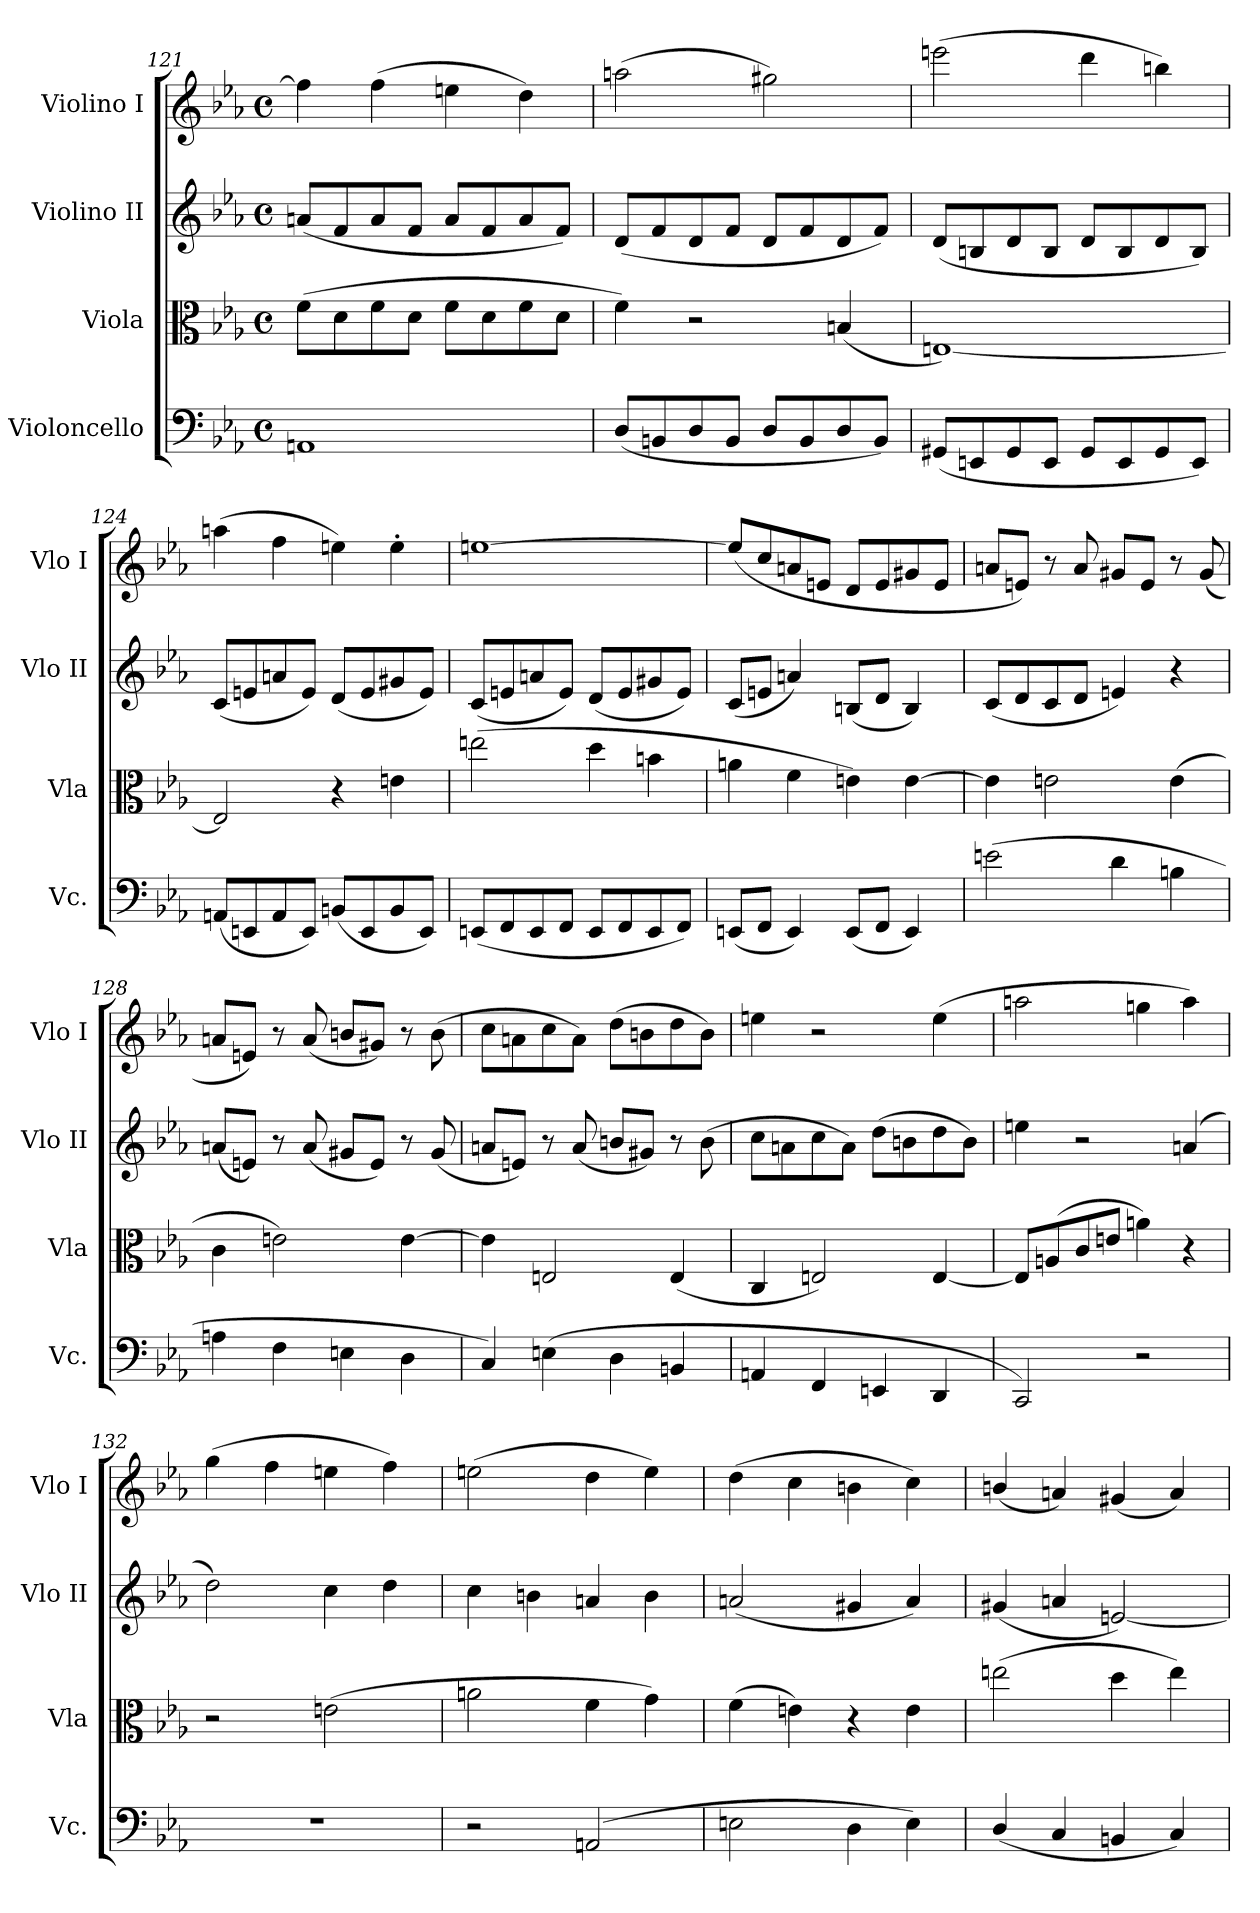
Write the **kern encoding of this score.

**kern	**kern	**kern	**kern
*part4	*part3	*part2	*part1
*staff4	*staff3	*staff2	*staff1
*I"Violoncello	*I"Viola	*I"Violino II	*I"Violino I
*I'Vc.	*I'Vla	*I'Vlo II	*I'Vlo I
*clefF4	*clefC3	*clefG2	*clefG2
*k[b-e-a-]	*k[b-e-a-]	*k[b-e-a-]	*k[b-e-a-]
*M4/4	*M4/4	*M4/4	*M4/4
*met(c)	*met(c)	*met(c)	*met(c)
=121	=121	=121	=121
1AAn	(>8f\L	(8an/L	4ff\]
.	8d\	8f/	.
.	8f\	8a/	(>4ff\
.	8d\J	8f/J	.
.	8f\L	8a/L	4een\
.	8d\	8f/	.
.	8f\	8a/	4dd\)
.	8d\J	8f/J)	.
=122	=122	=122	=122
(8D/L	4f\)	(8d/L	(>2aan\
8BBn/	.	8f/	.
8D/	2r	8d/	.
8BB/J	.	8f/J	.
8D/L	.	8d/L	2gg#X\)
8BB/	.	8f/	.
8D/	(4Bn/	8d/	.
8BB/J)	.	8f/J)	.
=123	=123	=123	=123
(8GG#X/L	[1En)	(8d/L	(>2eeen\
8EEn/	.	8Bn/	.
8GG#/	.	8d/	.
8EE/J	.	8B/J	.
8GG#/L	.	8d/L	4ddd\
8EE/	.	8B/	.
8GG#/	.	8d/	4bbn\)
8EE/J)	.	8B/J)	.
=124	=124	=124	=124
(8AAn/L	2E/]	(8c/L	(>4aan\
8EEn/	.	8en/	.
8AA/	.	8an/	4ff\
8EE/J)	.	8e/J)	.
(8BBn/L	4r	(8d/L	4een\)
8EE/	.	8e/	.
8BB/	4en\	8g#X/	4ee'\
8EE/J)	.	8e/J)	.
=125	=125	=125	=125
(8EEn/L	(>2een\	(8c/L	[1een
8FF/	.	8en/	.
8EE/	.	8an/	.
8FF/J	.	8e/J)	.
8EE/L	4dd\	(8d/L	.
8FF/	.	8e/	.
8EE/	4bn\	8g#X/	.
8FF/J)	.	8e/J)	.
=126	=126	=126	=126
(8EEn/L	4an\	(8c/L	(>8ee/L]
8FF/J	.	8en/J	8cc/
4EE/)	4f\	4an/)	8an/
.	.	.	8en/J
(8EE/L	4en\)	(8Bn/L	8d/L
8FF/J	.	8d/J	8e/
4EE/)	[4e\	4B/)	8g#X/
.	.	.	8e/J
!!LO:LB:g=z
=127	=127	=127	=127
(>2en\	4e\]	(8c/L	8an/L
.	.	8d/	8en/J)
.	2en\	8c/	8r
.	.	8d/J	8a/
4d\	.	4en/)	8g#X/L
.	.	.	8e/J
4Bn\	(>4e\	4r	8r
.	.	.	(8g#/
=128	=128	=128	=128
4An\	4c\	(8an/L	8an/L
.	.	8en/J)	8en/J)
4F\	2en\)	8r	8r
.	.	(8a/	(8a/
4En\	.	8g#X/L	8bn/L
.	.	8e/J)	8g#X/J)
4D\	[4e\	8r	8r
.	.	(8g#/	(>8b\
=129	=129	=129	=129
4C/)	4e\]	8an/L	8cc\L
.	.	8en/J)	8an\
(>4En\	2En/	8r	8cc\
.	.	(8a/	8a\J)
4D\	.	8bn/L	(>8dd\L
.	.	8g#X/J)	8bn\
4BBn/	(4E/	8r	8dd\
.	.	(>8b\	8b\J)
=130	=130	=130	=130
4AAn/	4C/	8cc\L	4een\
.	.	8an\	.
4FF/	2En/)	8cc\	2r
.	.	8a\J)	.
4EEn/	.	(>8dd\L	.
.	.	8bn\	.
4DD/	[4E/	8dd\	(>4ee\
.	.	8b\J)	.
=131	=131	=131	=131
2CC/)	8E/L]	4een\	2aan\
.	(>8An/	.	.
.	8c/	2r	.
.	8en/J	.	.
2r	4an\)	.	4ggn\
.	4r	(4an/	4aa\)
=132	=132	=132	=132
1r	2r	2dd\)	(>4gg\
.	.	.	4ff\
.	(>2en\	4cc\	4een\
.	.	4dd\	4ff\)
=133	=133	=133	=133
2r	2an\	4cc\	(>2een\
.	.	4bn\	.
(>2AAn/	4f\	4an/	4dd\
.	4g\)	4b\	4ee\)
=134	=134	=134	=134
2En\	(>4f\	(2an/	(>4dd\
.	4en\)	.	4cc\
4D\	4r	4g#X/	4bn\
4E\)	4e\	4a/)	4cc\)
!!LO:LB:g=z
=135	=135	=135	=135
(4D/	(>2een\	(4g#X/	(4bn/
4C/	.	4an/	4an/)
4BBn/	4dd\	[2en/)	(4g#X/
4C/)	4ee\)	.	4a/)
=	=	=	=
*-	*-	*-	*-
